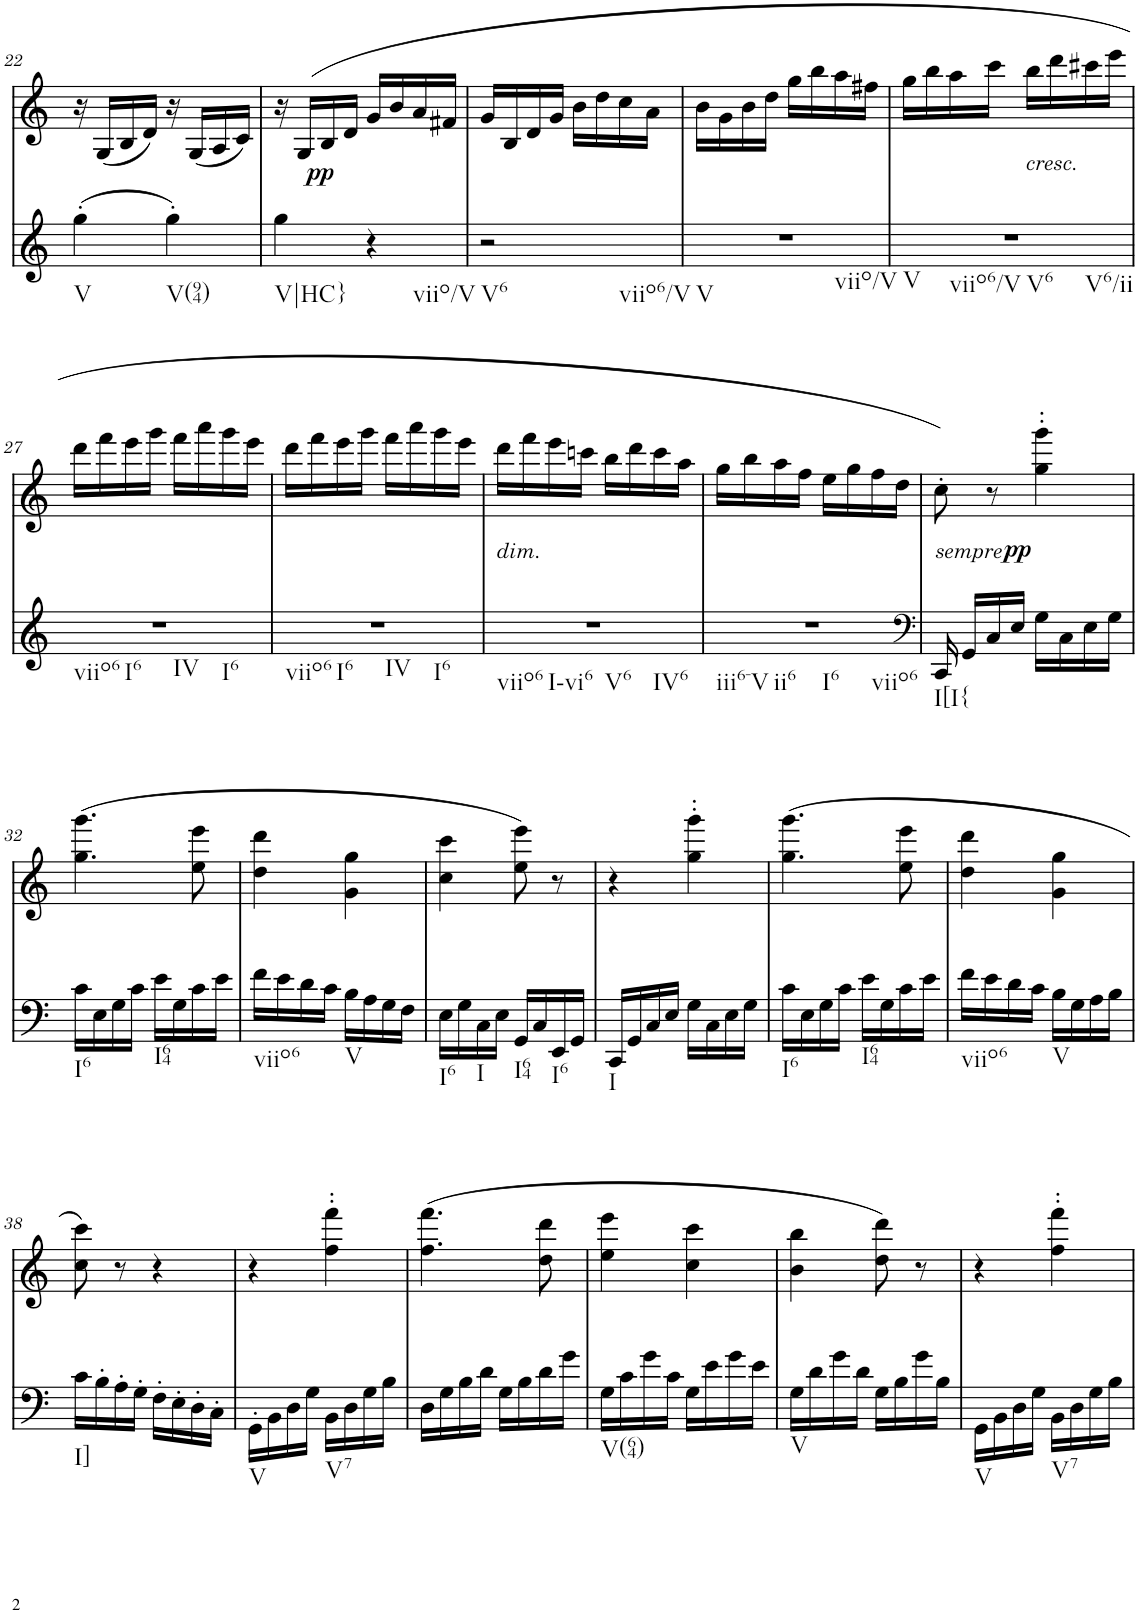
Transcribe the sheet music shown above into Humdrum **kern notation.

**kern	**dynam	**kern	**text	**dynam
*part2	*part2	*part1	*part1	*part1
*staff2	*staff2	*staff1	*staff1	*staff1
*I"piano	*	*I"piano	*	*
*I'Pno	*	*I'Pno	*	*
!!LO:PB:g=z
*clefG2	*	*clefG2	*	*
*k[]	*	*k[]	*	*
*M2/4	*	*M2/4	*	*
=22	=22	=22	=22	=22
!LO:TX:b:t=V	!	!	!	!
(4gg'\	.	16r	.	.
.	.	(16G/LL	.	.
.	.	16B/	.	.
.	.	16d/JJ)	.	.
!LO:TX:b:t=V(94)	!	!	!	!
4gg'\)	.	16r	.	.
.	.	(16G/LL	.	.
.	.	16A/	.	.
.	.	16c/JJ)	.	.
=23	=23	=23	=23	=23
!LO:TX:b:t=V|HC}	!	!	!	!
!	!LO:DY:a	!	!	!
4gg\	pp	16r	.	.
!	!	!	!LO:LY:b	!
.	.	(16G/LL	pp	.
.	.	16B/	.	.
.	.	16d/JJ	.	.
!LO:TX:b:t=viio/V	!	!	!	!
4r	.	16g/LL	.	.
.	.	16b/	.	.
.	.	16a/	.	.
.	.	16f#X/JJ	.	.
=24	=24	=24	=24	=24
!LO:TX:b:t=V6	!	!	!	!
!LO:TX:b:t=viio6/V	!	!	!	!
2r	.	16g/LL	.	.
.	.	16B/	.	.
.	.	16d/	.	.
.	.	16g/JJ	.	.
.	.	16b\LL	.	.
.	.	16dd\	.	.
.	.	16cc\	.	.
.	.	16a\JJ	.	.
=25	=25	=25	=25	=25
!LO:TX:b:t=V	!	!	!	!
!LO:TX:b:t=viio/V	!	!	!	!
2r	.	16b\LL	.	.
.	.	16g\	.	.
.	.	16b\	.	.
.	.	16dd\JJ	.	.
.	.	16gg\LL	.	.
.	.	16bb\	.	.
.	.	16aa\	.	.
.	.	16ff#X\JJ	.	.
=26	=26	=26	=26	=26
!LO:TX:b:t=V	!	!	!	!
!LO:TX:b:t=viio6/V	!	!	!	!
!LO:TX:b:t=V6	!	!	!	!
!LO:TX:b:t=V6/ii	!	!	!	!
!	!	!	!LO:LY:b	!
2r	.	16gg\LL	<	.
.	.	16bb\	.	.
.	.	16aa\	.	.
.	.	16ccc\JJ	.	.
!	!	!LO:TX:b:i:t=cresc.	!	!
.	.	16bb\LL	.	.
.	.	16ddd\	.	.
.	.	16ccc#X\	.	.
.	.	16eee\JJ	.	.
!!LO:LB:g=z
=27	=27	=27	=27	=27
!LO:TX:b:t=viio6	!	!	!	!
!LO:TX:b:t=I6	!	!	!	!
!LO:TX:b:t=IV	!	!	!	!
!LO:TX:b:t=I6	!	!	!	!
2r	.	16ddd\LL	.	.
.	.	16fff\	.	.
.	.	16eee\	.	.
.	.	16ggg\JJ	.	.
.	.	16fff\LL	.	.
.	.	16aaa\	.	.
.	.	16ggg\	.	.
.	.	16eee\JJ	.	.
=28	=28	=28	=28	=28
!LO:TX:b:t=viio6	!	!	!	!
!LO:TX:b:t=I6	!	!	!	!
!LO:TX:b:t=IV	!	!	!	!
!LO:TX:b:t=I6	!	!	!	!
2r	.	16ddd\LL	.	.
.	.	16fff\	.	.
.	.	16eee\	.	.
.	.	16ggg\JJ	.	.
.	.	16fff\LL	.	.
.	.	16aaa\	.	.
.	.	16ggg\	.	.
.	.	16eee\JJ	.	.
=29	=29	=29	=29	=29
!	!	!LO:TX:b:i:t=dim.	!	!
!LO:TX:b:t=viio6	!	!	!	!
!LO:TX:b:t=I-vi6	!	!	!	!
!LO:TX:b:t=V6	!	!	!	!
!LO:TX:b:t=IV6	!	!	!	!
!	!	!	!LO:LY:b	!
2r	.	16ddd\LL	>	.
.	.	16fff\	.	.
.	.	16eee\	.	.
.	.	16cccn\JJ	.	.
.	.	16bb\LL	.	.
.	.	16ddd\	.	.
.	.	16ccc\	.	.
.	.	16aa\JJ	.	.
=30	=30	=30	=30	=30
!LO:TX:b:t=iii6-V	!	!	!	!
!LO:TX:b:t=ii6	!	!	!	!
!LO:TX:b:t=I6	!	!	!	!
!LO:TX:b:t=viio6	!	!	!	!
2r	.	16gg\LL	.	.
.	.	16bb\	.	.
.	.	16aa\	.	.
.	.	16ff\JJ	.	.
.	.	16ee\LL	.	.
.	.	16gg\	.	.
.	.	16ff\	.	.
.	.	16dd\JJ	.	.
=31	=31	=31	=31	=31
*clefF4	*	*	*	*
!LO:TX:b:t=I[I{	!	!	!	!
!	!	!	!LO:LY:b	!LO:DY:b
16CC/	.	8cc'\)	pp	other-dynamics
16GG/LL	.	.	.	.
!	!	!	!	!LO:DY:b
16C/	.	8r	.	pp
16E/JJ	.	.	.	.
16G\LL	.	4gg\' 4ggg\'	.	.
16C\	.	.	.	.
16E\	.	.	.	.
16G\JJ	.	.	.	.
!!LO:LB:g=z
=32	=32	=32	=32	=32
!LO:TX:b:t=I6	!	!	!	!
16c\LL	.	(4.gg\ 4.ggg\	.	.
16E\	.	.	.	.
16G\	.	.	.	.
16c\JJ	.	.	.	.
!LO:TX:b:t=I64	!	!	!	!
16e\LL	.	.	.	.
16G\	.	.	.	.
16c\	.	8ee\ 8eee\	.	.
16e\JJ	.	.	.	.
=33	=33	=33	=33	=33
!LO:TX:b:t=viio6	!	!	!	!
16f\LL	.	4dd\ 4ddd\	.	.
16e\	.	.	.	.
16d\	.	.	.	.
16c\JJ	.	.	.	.
!LO:TX:b:t=V	!	!	!	!
16B\LL	.	4g\ 4gg\	.	.
16A\	.	.	.	.
16G\	.	.	.	.
16F\JJ	.	.	.	.
=34	=34	=34	=34	=34
!LO:TX:b:t=I6	!	!	!	!
16E\LL	.	4cc\ 4ccc\	.	.
16G\	.	.	.	.
!LO:TX:b:t=I	!	!	!	!
16C\	.	.	.	.
16E\JJ	.	.	.	.
!LO:TX:b:t=I64	!	!	!	!
16GG/LL	.	8ee\ 8eee\)	.	.
16C/	.	.	.	.
!LO:TX:b:t=I6	!	!	!	!
16EE/	.	8r	.	.
16GG/JJ	.	.	.	.
=35	=35	=35	=35	=35
!LO:TX:b:t=I	!	!	!	!
16CC/LL	.	4r	.	.
16GG/	.	.	.	.
16C/	.	.	.	.
16E/JJ	.	.	.	.
16G\LL	.	4gg\' 4ggg\'	.	.
16C\	.	.	.	.
16E\	.	.	.	.
16G\JJ	.	.	.	.
=36	=36	=36	=36	=36
!LO:TX:b:t=I6	!	!	!	!
16c\LL	.	(4.gg\ 4.ggg\	.	.
16E\	.	.	.	.
16G\	.	.	.	.
16c\JJ	.	.	.	.
!LO:TX:b:t=I64	!	!	!	!
16e\LL	.	.	.	.
16G\	.	.	.	.
16c\	.	8ee\ 8eee\	.	.
16e\JJ	.	.	.	.
=37	=37	=37	=37	=37
!LO:TX:b:t=viio6	!	!	!	!
16f\LL	.	4dd\ 4ddd\	.	.
16e\	.	.	.	.
16d\	.	.	.	.
16c\JJ	.	.	.	.
!LO:TX:b:t=V	!	!	!	!
16B\LL	.	4g\ 4gg\	.	.
16G\	.	.	.	.
16A\	.	.	.	.
16B\JJ	.	.	.	.
!!LO:LB:g=z
=38	=38	=38	=38	=38
!LO:TX:b:t=I]	!	!	!	!
16c\LL	.	8cc\ 8ccc\)	.	.
16B'\	.	.	.	.
16A'\	.	8r	.	.
16G'\JJ	.	.	.	.
16F'\LL	.	4r	.	.
16E'\	.	.	.	.
16D'\	.	.	.	.
16C'\JJ	.	.	.	.
=39	=39	=39	=39	=39
!LO:TX:b:t=V	!	!	!	!
16GG'\LL	.	4r	.	.
16BB\	.	.	.	.
16D\	.	.	.	.
16G\JJ	.	.	.	.
!LO:TX:b:t=V7	!	!	!	!
16BB\LL	.	4ff\' 4fff\'	.	.
16D\	.	.	.	.
16G\	.	.	.	.
16B\JJ	.	.	.	.
=40	=40	=40	=40	=40
16D\LL	.	(4.ff\ 4.fff\	.	.
16G\	.	.	.	.
16B\	.	.	.	.
16d\JJ	.	.	.	.
16G\LL	.	.	.	.
16B\	.	.	.	.
16d\	.	8dd\ 8ddd\	.	.
16g\JJ	.	.	.	.
=41	=41	=41	=41	=41
!LO:TX:b:t=V(64)	!	!	!	!
16G\LL	.	4ee\ 4eee\	.	.
16c\	.	.	.	.
16g\	.	.	.	.
16c\JJ	.	.	.	.
16G\LL	.	4cc\ 4ccc\	.	.
16e\	.	.	.	.
16g\	.	.	.	.
16e\JJ	.	.	.	.
=42	=42	=42	=42	=42
!LO:TX:b:t=V	!	!	!	!
16G\LL	.	4b\ 4bb\	.	.
16d\	.	.	.	.
16g\	.	.	.	.
16d\JJ	.	.	.	.
16G\LL	.	8dd\ 8ddd\)	.	.
16B\	.	.	.	.
16g\	.	8r	.	.
16B\JJ	.	.	.	.
=43	=43	=43	=43	=43
!LO:TX:b:t=V	!	!	!	!
16GG\LL	.	4r	.	.
16BB\	.	.	.	.
16D\	.	.	.	.
16G\JJ	.	.	.	.
!LO:TX:b:t=V7	!	!	!	!
16BB\LL	.	4ff\' 4fff\'	.	.
16D\	.	.	.	.
16G\	.	.	.	.
16B\JJ	.	.	.	.
=	=	=	=	=
*-	*-	*-	*-	*-
